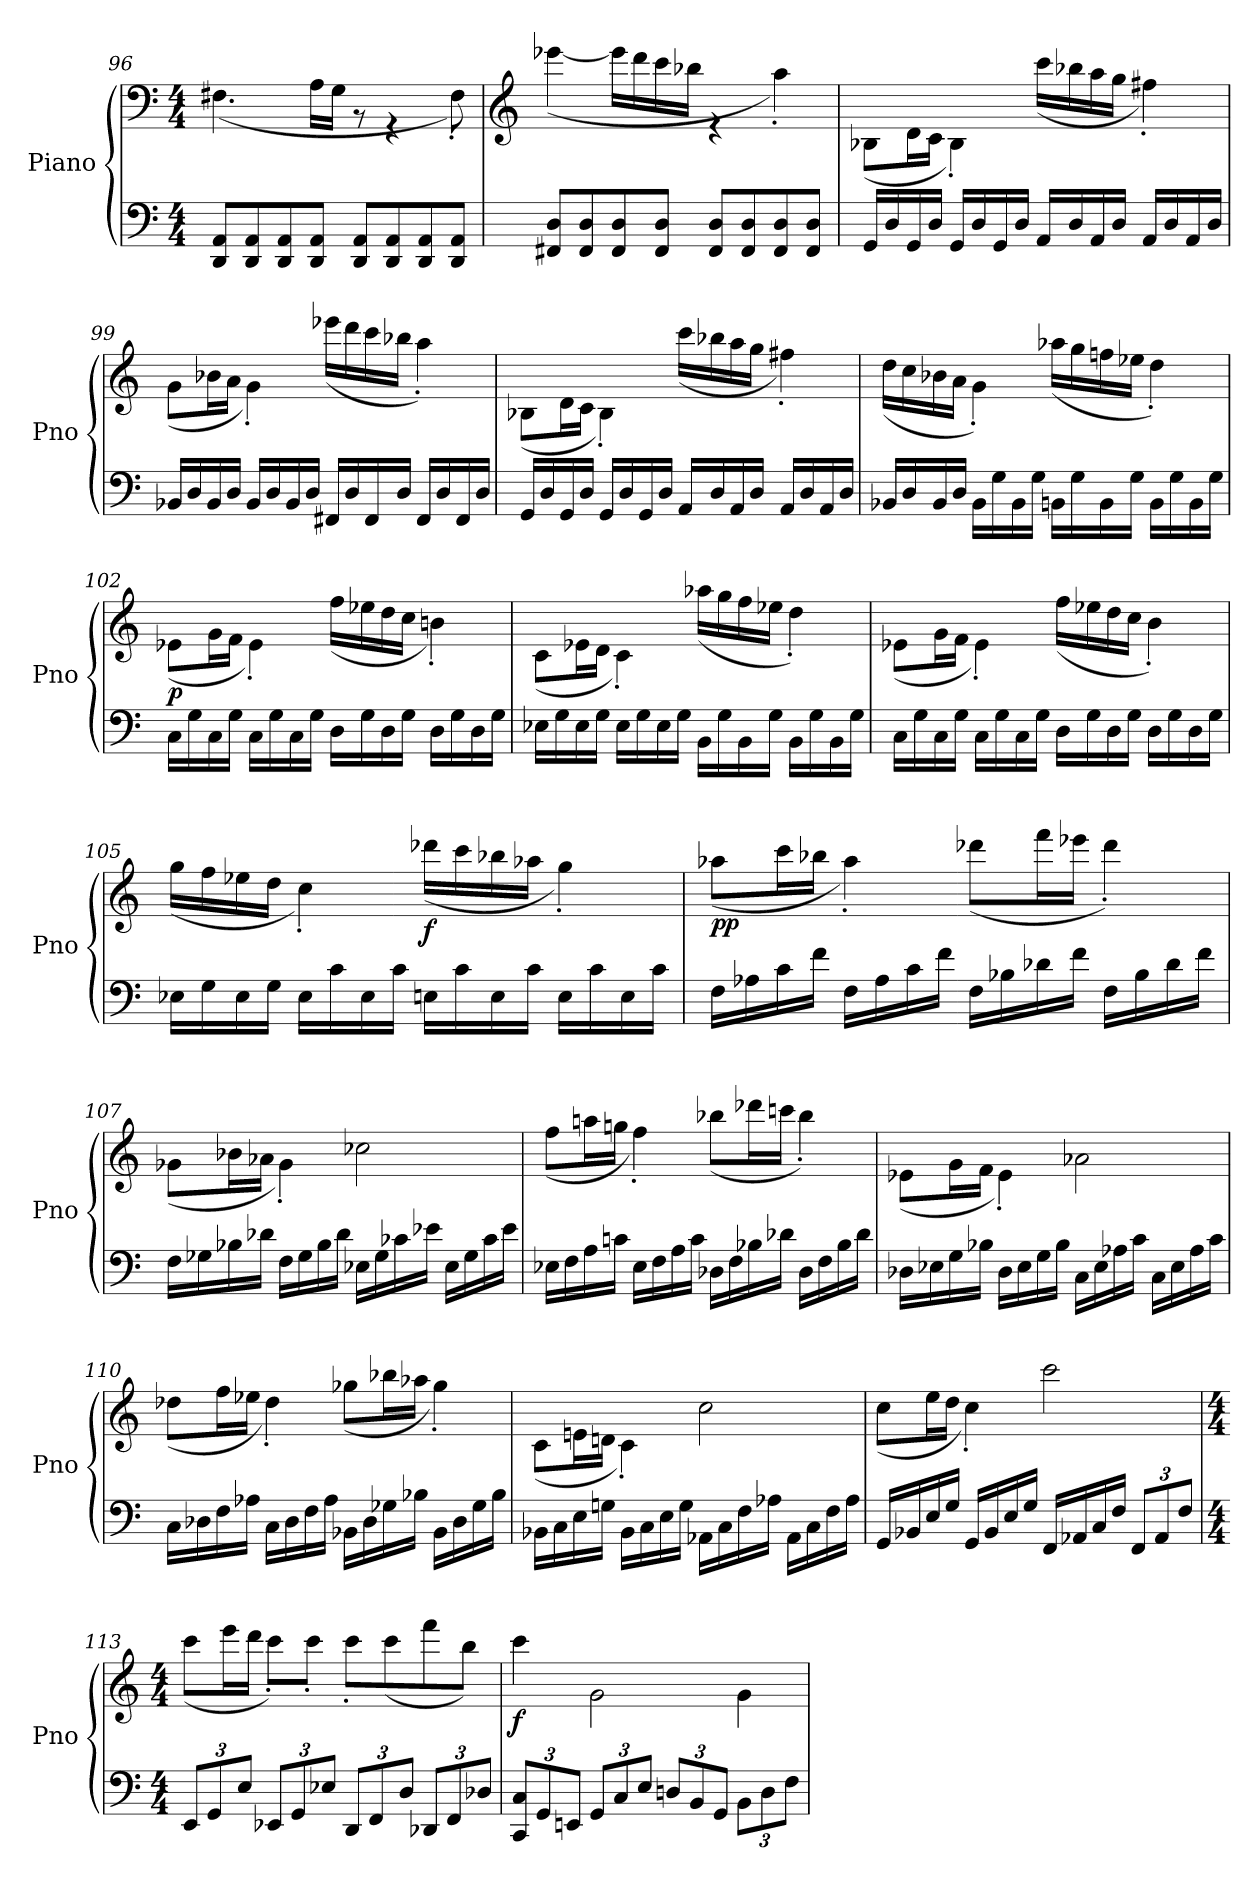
**kern	**kern	**dynam
*part1	*part1	*part1
*staff2	*staff1	*staff1/2
*I"Piano	*	*
*I'Pno	*	*
!!LO:LB:g=z
*clefF4	*clefF4	*
*k[]	*k[]	*
*M4/4	*M4/4	*
=96	=96	=96
*	*^	*
8DD/ 8AA/L	1ryy	(<4.F#X\	.
8DD/ 8AA/	.	.	.
8DD/ 8AA/	.	.	.
8DD/ 8AA/J	.	16A\LL	.
.	.	16G\JJ	.
8DD/ 8AA/L	.	8r	.
8DD/ 8AA/	.	4r	.
8DD/ 8AA/	.	.	.
8DD/ 8AA/J	.	8F#'\)	.
=97	=97	=97	=97
*	*clefG2	*	*
8FF#X/ 8D/L	1ryy	(<[4eee-X\	.
8FF#/ 8D/	.	.	.
8FF#/ 8D/	.	16eee-\LL]	.
.	.	16ddd\	.
8FF#/ 8D/J	.	16ccc\	.
.	.	16bb-X\JJ	.
8FF#/ 8D/L	.	4r	.
8FF#/ 8D/	.	.	.
8FF#/ 8D/	.	4aa'\)	.
8FF#/ 8D/J	.	.	.
=98	=98	=98	=98
16GG/LL	1ryy	(<8B-X\L	.
16D/	.	.	.
16GG/	.	16d\L	.
16D/JJ	.	16c\JJ	.
16GG/LL	.	4B-'\)	.
16D/	.	.	.
16GG/	.	.	.
16D/JJ	.	.	.
16AA/LL	.	(<16ccc\LL	.
16D/	.	16bb-X\	.
16AA/	.	16aa\	.
16D/JJ	.	16gg\JJ	.
16AA/LL	.	4ff#X'\)	.
16D/	.	.	.
16AA/	.	.	.
16D/JJ	.	.	.
!!LO:PB:g=z	!!
=99	=99	=99	=99
16BB-X/LL	1ryy	(<8g\L	.
16D/	.	.	.
16BB-/	.	16b-X\L	.
16D/JJ	.	16a\JJ	.
16BB-/LL	.	4g'\)	.
16D/	.	.	.
16BB-/	.	.	.
16D/JJ	.	.	.
16FF#X/LL	.	(<16eee-X\LL	.
16D/	.	16ddd\	.
16FF#/	.	16ccc\	.
16D/JJ	.	16bb-X\JJ	.
16FF#/LL	.	4aa'\)	.
16D/	.	.	.
16FF#/	.	.	.
16D/JJ	.	.	.
=100	=100	=100	=100
16GG/LL	1ryy	(<8B-X\L	.
16D/	.	.	.
16GG/	.	16d\L	.
16D/JJ	.	16c\JJ	.
16GG/LL	.	4B-'\)	.
16D/	.	.	.
16GG/	.	.	.
16D/JJ	.	.	.
16AA/LL	.	(<16ccc\LL	.
16D/	.	16bb-X\	.
16AA/	.	16aa\	.
16D/JJ	.	16gg\JJ	.
16AA/LL	.	4ff#X'\)	.
16D/	.	.	.
16AA/	.	.	.
16D/JJ	.	.	.
!!LO:LB:g=z	!!
=101	=101	=101	=101
16BB-X/LL	1ryy	(<16dd\LL	.
16D/	.	16cc\	.
16BB-/	.	16b-X\	.
16D/JJ	.	16a\JJ	.
16BB-\LL	.	4g'\)	.
16G\	.	.	.
16BB-\	.	.	.
16G\JJ	.	.	.
16BBn\LL	.	(<16aa-X\LL	.
16G\	.	16gg\	.
16BB\	.	16ffn\	.
16G\JJ	.	16ee-X\JJ	.
16BB\LL	.	4dd'\)	.
16G\	.	.	.
16BB\	.	.	.
16G\JJ	.	.	.
=102	=102	=102	=102
!	!	!	!LO:DY:b
16C\LL	1ryy	(<8e-X\L	p
16G\	.	.	.
16C\	.	16g\L	.
16G\JJ	.	16f\JJ	.
16C\LL	.	4e-'\)	.
16G\	.	.	.
16C\	.	.	.
16G\JJ	.	.	.
16D\LL	.	(<16ff\LL	.
16G\	.	16ee-X\	.
16D\	.	16dd\	.
16G\JJ	.	16cc\JJ	.
16D\LL	.	4bn'\)	.
16G\	.	.	.
16D\	.	.	.
16G\JJ	.	.	.
!!LO:LB:g=z	!!
=103	=103	=103	=103
16E-X\LL	1ryy	(<8c\L	.
16G\	.	.	.
16E-\	.	16e-X\L	.
16G\JJ	.	16d\JJ	.
16E-\LL	.	4c'\)	.
16G\	.	.	.
16E-\	.	.	.
16G\JJ	.	.	.
16BB\LL	.	(<16aa-X\LL	.
16G\	.	16gg\	.
16BB\	.	16ff\	.
16G\JJ	.	16ee-X\JJ	.
16BB\LL	.	4dd'\)	.
16G\	.	.	.
16BB\	.	.	.
16G\JJ	.	.	.
=104	=104	=104	=104
16C\LL	1ryy	(<8e-X\L	.
16G\	.	.	.
16C\	.	16g\L	.
16G\JJ	.	16f\JJ	.
16C\LL	.	4e-'\)	.
16G\	.	.	.
16C\	.	.	.
16G\JJ	.	.	.
16D\LL	.	(<16ff\LL	.
16G\	.	16ee-X\	.
16D\	.	16dd\	.
16G\JJ	.	16cc\JJ	.
16D\LL	.	4b'\)	.
16G\	.	.	.
16D\	.	.	.
16G\JJ	.	.	.
!!LO:LB:g=z	!!
=105	=105	=105	=105
16E-X\LL	1ryy	(<16gg\LL	.
16G\	.	16ff\	.
16E-\	.	16ee-X\	.
16G\JJ	.	16dd\JJ	.
16E-\LL	.	4cc'\)	.
16c\	.	.	.
16E-\	.	.	.
16c\JJ	.	.	.
!	!	!	!LO:DY:b
16En\LL	.	(<16ddd-X\LL	f
16c\	.	16ccc\	.
16E\	.	16bb-X\	.
16c\JJ	.	16aa-X\JJ	.
16E\LL	.	4gg'\)	.
16c\	.	.	.
16E\	.	.	.
16c\JJ	.	.	.
=106	=106	=106	=106
!	!	!	!LO:DY:b
16F\LL	1ryy	(<8aa-X\L	pp
16A-X\	.	.	.
16c\	.	16ccc\L	.
16f\JJ	.	16bb-X\JJ	.
16F\LL	.	4aa-'\)	.
16A-\	.	.	.
16c\	.	.	.
16f\JJ	.	.	.
16F\LL	.	(<8ddd-X\L	.
16B-X\	.	.	.
16d-X\	.	16fff\L	.
16f\JJ	.	16eee-X\JJ	.
16F\LL	.	4ddd-'\)	.
16B-\	.	.	.
16d-\	.	.	.
16f\JJ	.	.	.
!!LO:LB:g=z	!!
=107	=107	=107	=107
16F\LL	1ryy	(<8g-X\L	.
16G-X\	.	.	.
16B-X\	.	16b-X\L	.
16d-X\JJ	.	16a-X\JJ	.
16F\LL	.	4g-'\)	.
16G-\	.	.	.
16B-\	.	.	.
16d-\JJ	.	.	.
16E-X\LL	.	2cc-X\	.
16G-\	.	.	.
16c-X\	.	.	.
16e-X\JJ	.	.	.
16E-\LL	.	.	.
16G-\	.	.	.
16c-\	.	.	.
16e-\JJ	.	.	.
=108	=108	=108	=108
16E-X\LL	1ryy	(<8ff\L	.
16F\	.	.	.
16A\	.	16aan\L	.
16cn\JJ	.	16ggn\JJ	.
16E-\LL	.	4ff'\)	.
16F\	.	.	.
16A\	.	.	.
16c\JJ	.	.	.
16D-X\LL	.	(<8bb-X\L	.
16F\	.	.	.
16B-X\	.	16ddd-X\L	.
16d-X\JJ	.	16cccn\JJ	.
16D-\LL	.	4bb-'\)	.
16F\	.	.	.
16B-\	.	.	.
16d-\JJ	.	.	.
!!LO:PB:g=z	!!
=109	=109	=109	=109
16D-X\LL	1ryy	(<8e-X\L	.
16E-X\	.	.	.
16G\	.	16g\L	.
16B-X\JJ	.	16f\JJ	.
16D-\LL	.	4e-'\)	.
16E-\	.	.	.
16G\	.	.	.
16B-\JJ	.	.	.
16C\LL	.	2a-X\	.
16E-\	.	.	.
16A-X\	.	.	.
16c\JJ	.	.	.
16C\LL	.	.	.
16E-\	.	.	.
16A-\	.	.	.
16c\JJ	.	.	.
=110	=110	=110	=110
16C\LL	1ryy	(<8dd-X\L	.
16D-X\	.	.	.
16F\	.	16ff\L	.
16A-X\JJ	.	16ee-X\JJ	.
16C\LL	.	4dd-'\)	.
16D-\	.	.	.
16F\	.	.	.
16A-\JJ	.	.	.
16BB-X\LL	.	(<8gg-X\L	.
16D-\	.	.	.
16G-X\	.	16bb-X\L	.
16B-X\JJ	.	16aa-X\JJ	.
16BB-\LL	.	4gg-'\)	.
16D-\	.	.	.
16G-\	.	.	.
16B-\JJ	.	.	.
!!LO:LB:g=z	!!
=111	=111	=111	=111
16BB-X\LL	1ryy	(<8c\L	.
16C\	.	.	.
16E\	.	16en\L	.
16Gn\JJ	.	16dn\JJ	.
16BB-\LL	.	4c'\)	.
16C\	.	.	.
16E\	.	.	.
16G\JJ	.	.	.
16AA-X\LL	.	2cc\	.
16C\	.	.	.
16F\	.	.	.
16A-X\JJ	.	.	.
16AA-\LL	.	.	.
16C\	.	.	.
16F\	.	.	.
16A-\JJ	.	.	.
=112	=112	=112	=112
16GG/LL	1ryy	(<8cc\L	.
16BB-X/	.	.	.
16E/	.	16ee\L	.
16G/JJ	.	16dd\JJ	.
16GG/LL	.	4cc'\)	.
16BB-/	.	.	.
16E/	.	.	.
16G/JJ	.	.	.
16FF/LL	.	2ccc\	.
16AA-X/	.	.	.
16C/	.	.	.
16F/JJ	.	.	.
*Xbrackettup	*	*	*
12FF/L	.	.	.
12AA-/	.	.	.
12F/J	.	.	.
!!LO:LB:g=z	!!
=113	=113	=113	=113
*M4/4	*M4/4	*	*
12EE/L	1ryy	(<8ccc\L	.
12GG/	.	.	.
.	.	16eee\L	.
12E/J	.	.	.
.	.	16ddd\JJ	.
12EE-X/L	.	8ccc'\L)	.
12GG/	.	.	.
.	.	8ccc'\J	.
12E-X/J	.	.	.
12DD/L	.	8ccc'\L	.
12FF/	.	.	.
.	.	(<8ccc\	.
12D/J	.	.	.
12DD-X/L	.	8fff\	.
12FF/	.	.	.
.	.	8bb\J)	.
12D-X/J	.	.	.
=114	=114	=114	=114
!	!	!	!LO:DY:b
12CC/ 12C/L	1ryy	4ccc\	f
12GG/	.	.	.
12EEn/J	.	.	.
12GG/L	.	2g\	.
12C/	.	.	.
12E/J	.	.	.
12Dn/L	.	.	.
12BB/	.	.	.
12GG/J	.	.	.
12BB\L	.	4g\	.
12D\	.	.	.
12F\J	.	.	.
*	*v	*v	*
=	=	=
*-	*-	*-
